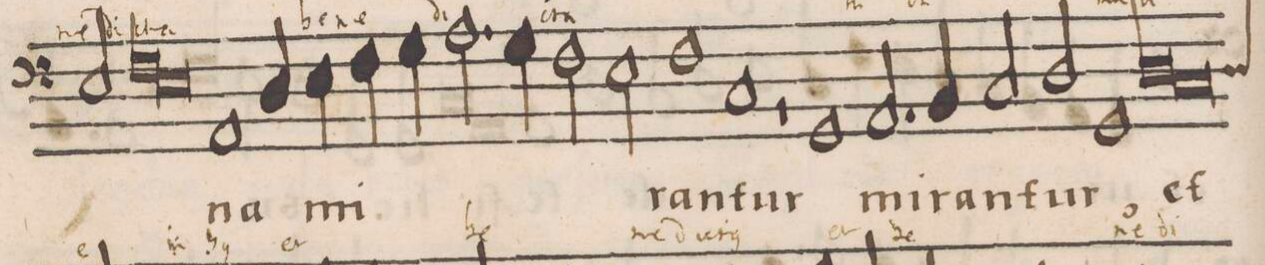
**kern	**text	**text
*I"BASSVS	*	*
*clefF4	*	*
*k[]	*	*
*met(C|)	*	*
*M2/1	*	*
2E/	.	-e-
=35-	=35-	=35-
*lig	*	*
1F	.	-ri-
1E	.	.
*Xlig	*	*
=36-	=36-	=36-
1AA	-na	-b(us)
4D/	.	et
4E\	mi-	.
4F\	.	.
4G\	.	.
=37-	=37-	=37-
2.A\	.	be-
4G\	.	.
2F\	.	.
2E\	.	-ne-
=38-	=38-	=38-
1F	-ran-	-dic-
1C	-tur	-t(us)
=39-	=39-	=39-
1r	.	.
1GG	.	et
=40-	=40-	=40-
2.AA/	mi-	be-
4BB/	-ran-	.
2C/	.	.
2D/	-tur	.
=41-	=41-	=41-
1GG	.	-ne-
*lig	*	*
1D	et	-di-
=42-	=42-	=42-
*custos:D	*	*
1C	.	.
*Xlig	*	*
*-	*-	*-
